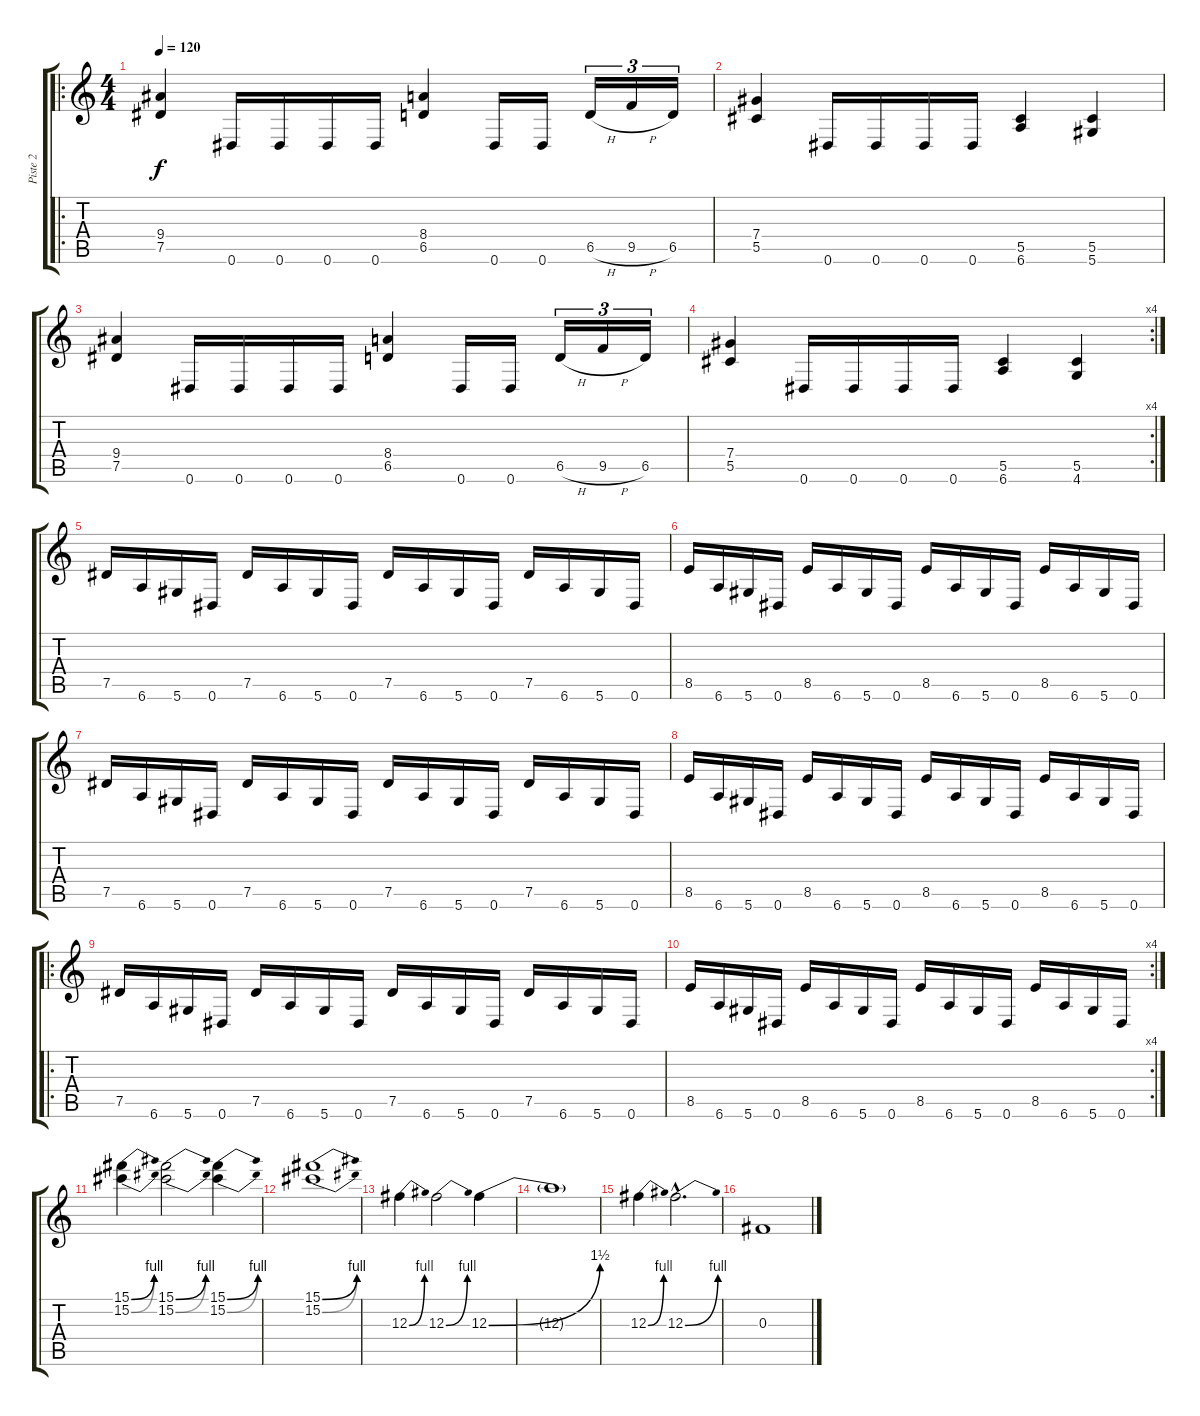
\track ("Piste 2" "Piste 2") {instrument distortionguitar}
\staff {score tabs}
\tuning (Eb4 Bb3 Gb3 Db3 Ab2 Eb2) {hide}
\ro
\ts (4 4)
\tempo 120
\clef g2
\ks c
(9.4 7.5).4{dy f instrument distortionguitar} 0.6.16 0.6.16 0.6.16 0.6.16 (8.4 6.5).4 0.6.16 0.6.16 6.5{h}.16{tu (3 2)} 9.5{h}.16{tu (3 2)} 6.5.16{tu (3 2)} |
(7.4 5.5).4 0.6.16 0.6.16 0.6.16 0.6.16 (5.5 6.6).4 (5.5 5.6).4 |
(9.4 7.5).4 0.6.16 0.6.16 0.6.16 0.6.16 (8.4 6.5).4 0.6.16 0.6.16 6.5{h}.16{tu (3 2)} 9.5{h}.16{tu (3 2)} 6.5.16{tu (3 2)} |
\rc 4
(7.4 5.5).4 0.6.16 0.6.16 0.6.16 0.6.16 (5.5 6.6).4 (5.5 4.6).4 |
7.5.16 6.6.16 5.6.16 0.6.16 7.5.16 6.6.16 5.6.16 0.6.16 7.5.16 6.6.16 5.6.16 0.6.16 7.5.16 6.6.16 5.6.16 0.6.16 |
8.5.16 6.6.16 5.6.16 0.6.16 8.5.16 6.6.16 5.6.16 0.6.16 8.5.16 6.6.16 5.6.16 0.6.16 8.5.16 6.6.16 5.6.16 0.6.16 |
7.5.16 6.6.16 5.6.16 0.6.16 7.5.16 6.6.16 5.6.16 0.6.16 7.5.16 6.6.16 5.6.16 0.6.16 7.5.16 6.6.16 5.6.16 0.6.16 |
8.5.16 6.6.16 5.6.16 0.6.16 8.5.16 6.6.16 5.6.16 0.6.16 8.5.16 6.6.16 5.6.16 0.6.16 8.5.16 6.6.16 5.6.16 0.6.16 |
\ro
7.5.16 6.6.16 5.6.16 0.6.16 7.5.16 6.6.16 5.6.16 0.6.16 7.5.16 6.6.16 5.6.16 0.6.16 7.5.16 6.6.16 5.6.16 0.6.16 |
\rc 4
8.5.16 6.6.16 5.6.16 0.6.16 8.5.16 6.6.16 5.6.16 0.6.16 8.5.16 6.6.16 5.6.16 0.6.16 8.5.16 6.6.16 5.6.16 0.6.16 |
(15.1{be (bend 0 0 60 4)} 15.2{be (bend 0 0 60 4)}).4 (15.1{be (bend 0 0 60 4)} 15.2{be (bend 0 0 60 4)}).2 (15.1{be (bend 0 0 60 4)} 15.2{be (bend 0 0 60 4)}).4 |
(15.1{be (bend 0 0 60 4)} 15.2{be (bend 0 0 60 4)}).1 |
12.3{be (bend 0 0 60 4)}.4 12.3{be (bend 0 0 60 4)}.2 12.3{be (bend 0 0 60 6)}.4 |
12.3{t}.1 |
12.3{be (bend 0 0 60 4)}.4 12.3{be (bend 0 0 60 4) hac}.2{d} |
0.3.1
